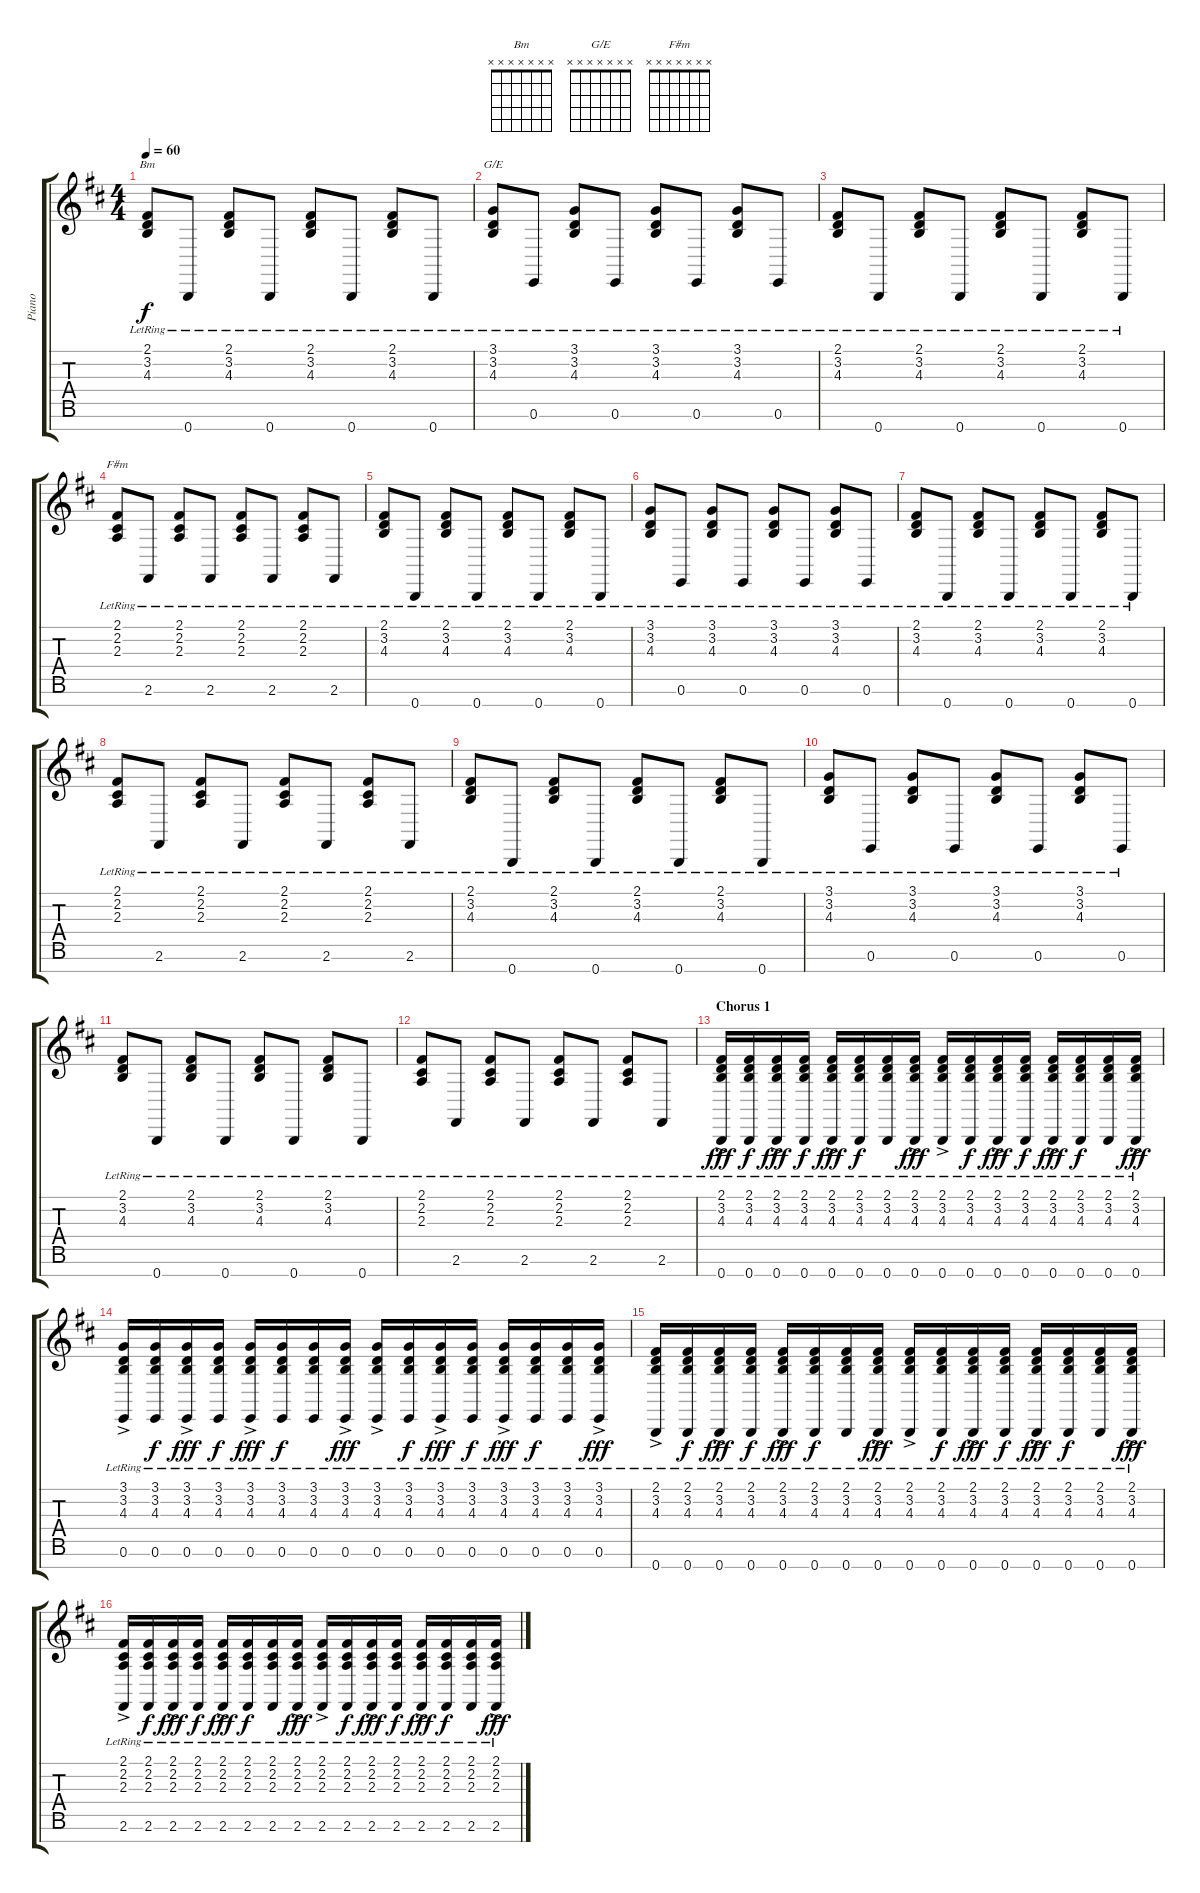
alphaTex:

\track ("Piano" "Piano") {instrument acousticgrandpiano}
\staff {score tabs}
\tuning (E4 B3 G3 D3 A2 E2 B1) {hide}
\chord ("Bm" x x x x x x x)
\chord ("G/E" x x x x x x x)
\chord ("F#m" x x x x x x x)
\ts (4 4)
\tempo 60
\clef g2
\ks bminor
(2.1{lr} 3.2{lr} 4.3{lr}).8{ch "Bm" dy f} 0.7{lr}.8 (2.1{lr} 3.2{lr} 4.3{lr}).8 0.7{lr}.8 (2.1{lr} 3.2{lr} 4.3{lr}).8 0.7{lr}.8 (2.1{lr} 3.2{lr} 4.3{lr}).8 0.7{lr}.8 |
(3.1{lr} 3.2{lr} 4.3{lr}).8{ch "G/E"} 0.6{lr}.8 (3.1{lr} 3.2{lr} 4.3{lr}).8 0.6{lr}.8 (3.1{lr} 3.2{lr} 4.3{lr}).8 0.6{lr}.8 (3.1{lr} 3.2{lr} 4.3{lr}).8 0.6{lr}.8 |
(2.1{lr} 3.2{lr} 4.3{lr}).8 0.7{lr}.8 (2.1{lr} 3.2{lr} 4.3{lr}).8 0.7{lr}.8 (2.1{lr} 3.2{lr} 4.3{lr}).8 0.7{lr}.8 (2.1{lr} 3.2{lr} 4.3{lr}).8 0.7{lr}.8 |
(2.1{lr} 2.2{lr} 2.3{lr}).8{ch "F#m"} 2.6{lr}.8 (2.1{lr} 2.2{lr} 2.3{lr}).8 2.6{lr}.8 (2.1{lr} 2.2{lr} 2.3{lr}).8 2.6{lr}.8 (2.1{lr} 2.2{lr} 2.3{lr}).8 2.6{lr}.8 |
(2.1{lr} 3.2{lr} 4.3{lr}).8 0.7{lr}.8 (2.1{lr} 3.2{lr} 4.3{lr}).8 0.7{lr}.8 (2.1{lr} 3.2{lr} 4.3{lr}).8 0.7{lr}.8 (2.1{lr} 3.2{lr} 4.3{lr}).8 0.7{lr}.8 |
(3.1{lr} 3.2{lr} 4.3{lr}).8 0.6{lr}.8 (3.1{lr} 3.2{lr} 4.3{lr}).8 0.6{lr}.8 (3.1{lr} 3.2{lr} 4.3{lr}).8 0.6{lr}.8 (3.1{lr} 3.2{lr} 4.3{lr}).8 0.6{lr}.8 |
(2.1{lr} 3.2{lr} 4.3{lr}).8 0.7{lr}.8 (2.1{lr} 3.2{lr} 4.3{lr}).8 0.7{lr}.8 (2.1{lr} 3.2{lr} 4.3{lr}).8 0.7{lr}.8 (2.1{lr} 3.2{lr} 4.3{lr}).8 0.7{lr}.8 |
(2.1{lr} 2.2{lr} 2.3{lr}).8 2.6{lr}.8 (2.1{lr} 2.2{lr} 2.3{lr}).8 2.6{lr}.8 (2.1{lr} 2.2{lr} 2.3{lr}).8 2.6{lr}.8 (2.1{lr} 2.2{lr} 2.3{lr}).8 2.6{lr}.8 |
(2.1{lr} 3.2{lr} 4.3{lr}).8 0.7{lr}.8 (2.1{lr} 3.2{lr} 4.3{lr}).8 0.7{lr}.8 (2.1{lr} 3.2{lr} 4.3{lr}).8 0.7{lr}.8 (2.1{lr} 3.2{lr} 4.3{lr}).8 0.7{lr}.8 |
(3.1{lr} 3.2{lr} 4.3{lr}).8 0.6{lr}.8 (3.1{lr} 3.2{lr} 4.3{lr}).8 0.6{lr}.8 (3.1{lr} 3.2{lr} 4.3{lr}).8 0.6{lr}.8 (3.1{lr} 3.2{lr} 4.3{lr}).8 0.6{lr}.8 |
(2.1{lr} 3.2{lr} 4.3{lr}).8 0.7{lr}.8 (2.1{lr} 3.2{lr} 4.3{lr}).8 0.7{lr}.8 (2.1{lr} 3.2{lr} 4.3{lr}).8 0.7{lr}.8 (2.1{lr} 3.2{lr} 4.3{lr}).8 0.7{lr}.8 |
(2.1{lr} 2.2{lr} 2.3{lr}).8 2.6{lr}.8 (2.1{lr} 2.2{lr} 2.3{lr}).8 2.6{lr}.8 (2.1{lr} 2.2{lr} 2.3{lr}).8 2.6{lr}.8 (2.1{lr} 2.2{lr} 2.3{lr}).8 2.6{lr}.8 |
\section ("" "Chorus 1")
(2.1{ac lr} 3.2{ac lr} 4.3{ac lr} 0.7{ac lr}).16{dy fff} (2.1{lr} 3.2{lr} 4.3{lr} 0.7{lr}).16{dy f} (2.1{ac lr} 3.2{ac lr} 4.3{ac lr} 0.7{ac lr}).16{dy fff} (2.1{lr} 3.2{lr} 4.3{lr} 0.7{lr}).16{dy f} (2.1{ac lr} 3.2{ac lr} 4.3{ac lr} 0.7{ac lr}).16{dy fff} (2.1{lr} 3.2{lr} 4.3{lr} 0.7{lr}).16{dy f} (2.1{lr} 3.2{lr} 4.3{lr} 0.7{lr}).16 (2.1{ac lr} 3.2{ac lr} 4.3{ac lr} 0.7{ac lr}).16{dy fff} (2.1{ac lr} 3.2{ac lr} 4.3{ac lr} 0.7{ac lr}).16 (2.1{lr} 3.2{lr} 4.3{lr} 0.7{lr}).16{dy f} (2.1{ac lr} 3.2{ac lr} 4.3{ac lr} 0.7{ac lr}).16{dy fff} (2.1{lr} 3.2{lr} 4.3{lr} 0.7{lr}).16{dy f} (2.1{ac lr} 3.2{ac lr} 4.3{ac lr} 0.7{ac lr}).16{dy fff} (2.1{lr} 3.2{lr} 4.3{lr} 0.7{lr}).16{dy f} (2.1{lr} 3.2{lr} 4.3{lr} 0.7{lr}).16 (2.1{ac lr} 3.2{ac lr} 4.3{ac lr} 0.7{ac lr}).16{dy fff} |
(3.1{ac lr} 3.2{ac lr} 4.3{ac lr} 0.6{ac lr}).16 (3.1{lr} 3.2{lr} 4.3{lr} 0.6{lr}).16{dy f} (3.1{ac lr} 3.2{ac lr} 4.3{ac lr} 0.6{ac lr}).16{dy fff} (3.1{lr} 3.2{lr} 4.3{lr} 0.6{lr}).16{dy f} (3.1{ac lr} 3.2{ac lr} 4.3{ac lr} 0.6{ac lr}).16{dy fff} (3.1{lr} 3.2{lr} 4.3{lr} 0.6{lr}).16{dy f} (3.1{lr} 3.2{lr} 4.3{lr} 0.6{lr}).16 (3.1{ac lr} 3.2{ac lr} 4.3{ac lr} 0.6{ac lr}).16{dy fff} (3.1{ac lr} 3.2{ac lr} 4.3{ac lr} 0.6{ac lr}).16 (3.1{lr} 3.2{lr} 4.3{lr} 0.6{lr}).16{dy f} (3.1{ac lr} 3.2{ac lr} 4.3{ac lr} 0.6{ac lr}).16{dy fff} (3.1{lr} 3.2{lr} 4.3{lr} 0.6{lr}).16{dy f} (3.1{ac lr} 3.2{ac lr} 4.3{ac lr} 0.6{ac lr}).16{dy fff} (3.1{lr} 3.2{lr} 4.3{lr} 0.6{lr}).16{dy f} (3.1{lr} 3.2{lr} 4.3{lr} 0.6{lr}).16 (3.1{ac lr} 3.2{ac lr} 4.3{ac lr} 0.6{ac lr}).16{dy fff} |
(2.1{ac lr} 3.2{ac lr} 4.3{ac lr} 0.7{ac lr}).16 (2.1{lr} 3.2{lr} 4.3{lr} 0.7{lr}).16{dy f} (2.1{ac lr} 3.2{ac lr} 4.3{ac lr} 0.7{ac lr}).16{dy fff} (2.1{lr} 3.2{lr} 4.3{lr} 0.7{lr}).16{dy f} (2.1{ac lr} 3.2{ac lr} 4.3{ac lr} 0.7{ac lr}).16{dy fff} (2.1{lr} 3.2{lr} 4.3{lr} 0.7{lr}).16{dy f} (2.1{lr} 3.2{lr} 4.3{lr} 0.7{lr}).16 (2.1{ac lr} 3.2{ac lr} 4.3{ac lr} 0.7{ac lr}).16{dy fff} (2.1{ac lr} 3.2{ac lr} 4.3{ac lr} 0.7{ac lr}).16 (2.1{lr} 3.2{lr} 4.3{lr} 0.7{lr}).16{dy f} (2.1{ac lr} 3.2{ac lr} 4.3{ac lr} 0.7{ac lr}).16{dy fff} (2.1{lr} 3.2{lr} 4.3{lr} 0.7{lr}).16{dy f} (2.1{ac lr} 3.2{ac lr} 4.3{ac lr} 0.7{ac lr}).16{dy fff} (2.1{lr} 3.2{lr} 4.3{lr} 0.7{lr}).16{dy f} (2.1{lr} 3.2{lr} 4.3{lr} 0.7{lr}).16 (2.1{ac lr} 3.2{ac lr} 4.3{ac lr} 0.7{ac lr}).16{dy fff} |
(2.1{ac lr} 2.2{ac lr} 2.3{ac lr} 2.6{ac lr}).16 (2.1{lr} 2.2{lr} 2.3{lr} 2.6{lr}).16{dy f} (2.1{ac lr} 2.2{ac lr} 2.3{ac lr} 2.6{ac lr}).16{dy fff} (2.1{lr} 2.2{lr} 2.3{lr} 2.6{lr}).16{dy f} (2.1{ac lr} 2.2{ac lr} 2.3{ac lr} 2.6{ac lr}).16{dy fff} (2.1{lr} 2.2{lr} 2.3{lr} 2.6{lr}).16{dy f} (2.1{lr} 2.2{lr} 2.3{lr} 2.6{lr}).16 (2.1{ac lr} 2.2{ac lr} 2.3{ac lr} 2.6{ac lr}).16{dy fff} (2.1{ac lr} 2.2{ac lr} 2.3{ac lr} 2.6{ac lr}).16 (2.1{lr} 2.2{lr} 2.3{lr} 2.6{lr}).16{dy f} (2.1{ac lr} 2.2{ac lr} 2.3{ac lr} 2.6{ac lr}).16{dy fff} (2.1{lr} 2.2{lr} 2.3{lr} 2.6{lr}).16{dy f} (2.1{ac lr} 2.2{ac lr} 2.3{ac lr} 2.6{ac lr}).16{dy fff} (2.1{lr} 2.2{lr} 2.3{lr} 2.6{lr}).16{dy f} (2.1{lr} 2.2{lr} 2.3{lr} 2.6{lr}).16 (2.1{ac lr} 2.2{ac lr} 2.3{ac lr} 2.6{ac lr}).16{dy fff}
